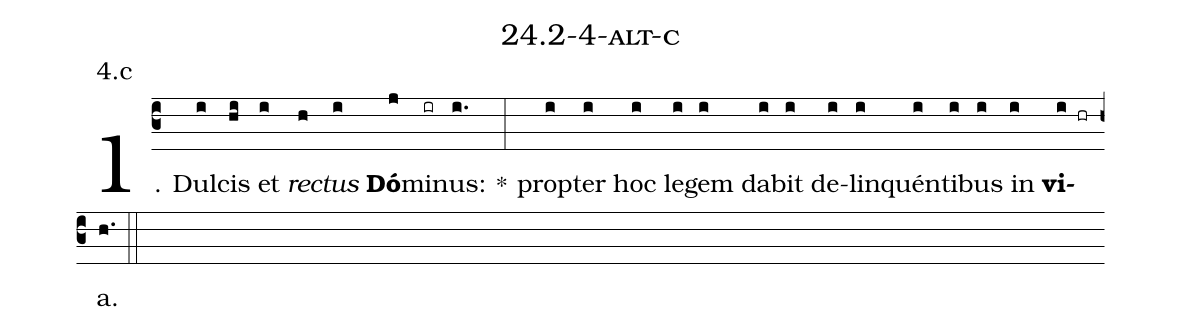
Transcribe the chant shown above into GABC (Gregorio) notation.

name: 24.2-4-alt-c;
annotation: 4.c;
%%
(c3)1. Dul(i)cis(hi) et(i) <i>rec</i>(h)<i>tus</i>(i) <b>Dó</b>(j)mi(ir)nus:(i.) *(:) prop(i)ter(i) hoc(i) le(i)gem(i) da(i)bit(i) de(i)lin(i)quén(i)ti(i)bus(i) in(i) <b>vi</b>(i hr)a.(h.) (::)


%E(i) u(i) o(i) u(i) a(i) e.(h.) (::)
